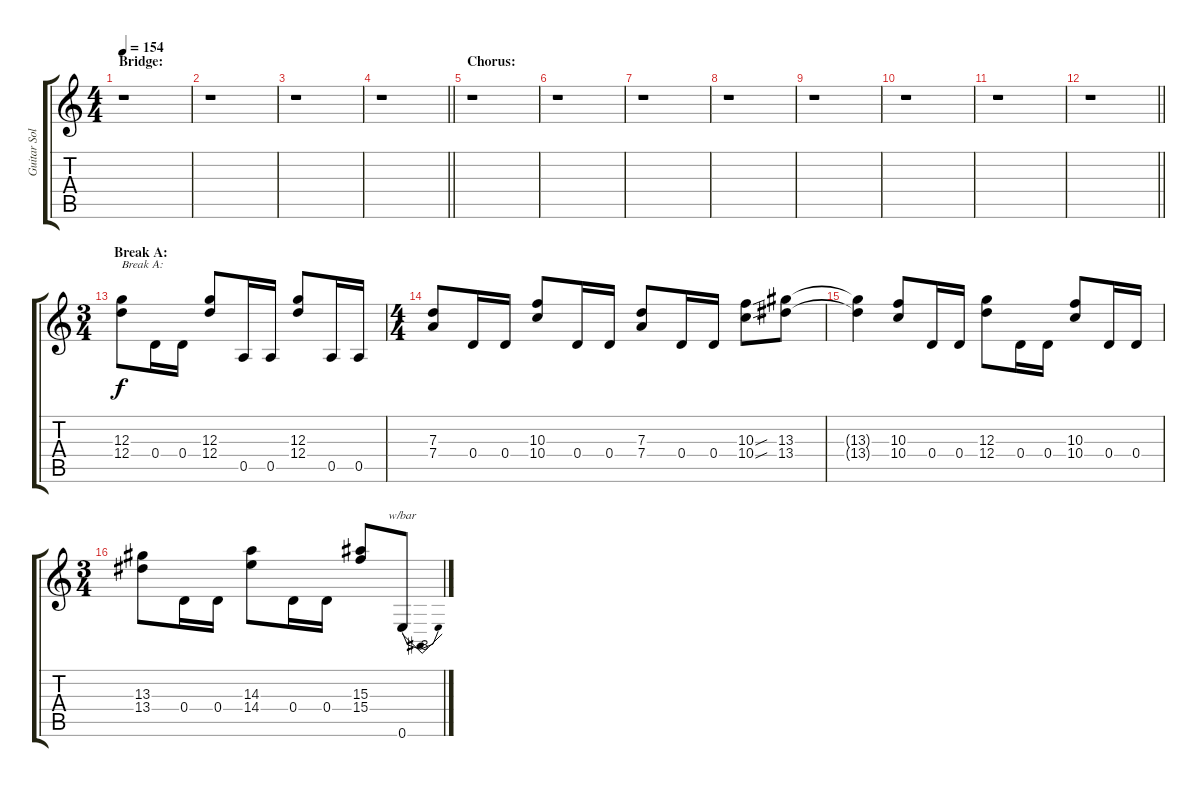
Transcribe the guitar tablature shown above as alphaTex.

\track ("Guitar Solo's" "Guitar Sol") {instrument distortionguitar}
\staff {score tabs}
\tuning (E4 B3 G3 D3 A2 E2) {hide}
\ts (4 4)
\section ("" "Bridge:")
\tempo 154
\clef g2
\ks c
r.1{dy f} |
r.1 |
r.1 |
\barLineRight lightlight
r.1 |
\section ("" "Chorus:")
r.1 |
r.1 |
r.1 |
r.1 |
r.1 |
r.1 |
r.1 |
\barLineRight lightlight
r.1 |
\ts (3 4)
\section ("" "Break A:")
(12.3 12.4).8{txt "Break A:"} 0.4.16 0.4.16 (12.3 12.4).8 0.5.16 0.5.16 (12.3 12.4).8 0.5.16 0.5.16 |
\ts (4 4)
(7.3 7.4).8 0.4.16 0.4.16 (10.3 10.4).8 0.4.16 0.4.16 (7.3 7.4).8 0.4.16 0.4.16 (10.3{sou} 10.4{sou}).8 (13.3 13.4).8 |
(13.3{t} 13.4{t}).4 (10.3 10.4).8 0.4.16 0.4.16 (12.3 12.4).8 0.4.16 0.4.16 (10.3 10.4).8 0.4.16 0.4.16 |
\ts (3 4)
(13.3 13.4).8 0.4.16 0.4.16 (14.3 14.4).8 0.4.16 0.4.16 (15.3 15.4).8 0.6.8{tbe (dip default 0 0 30 -12 60 0)}
